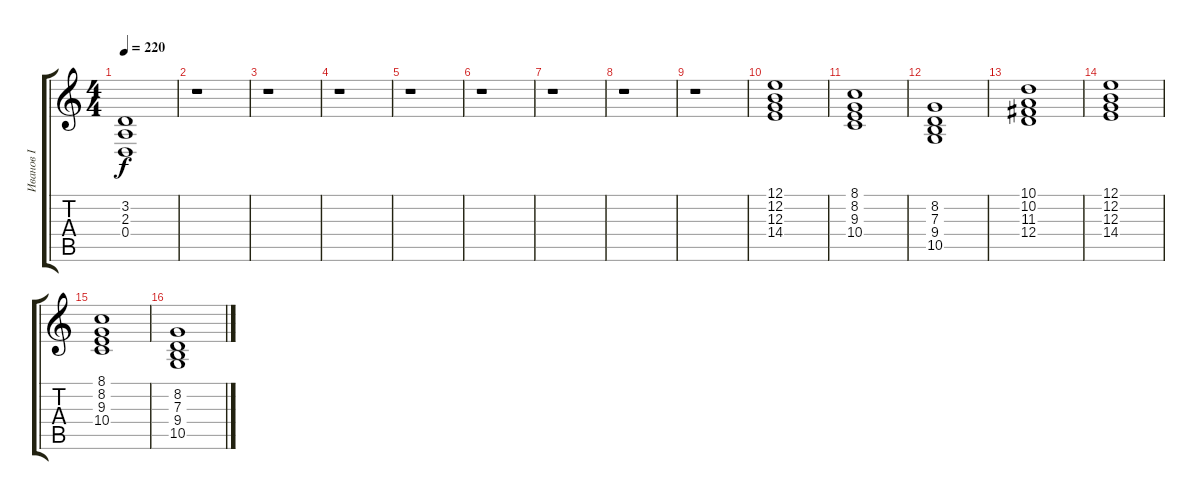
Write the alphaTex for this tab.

\track ("Иванов I" "Иванов I") {instrument stringensemble1}
\staff {score tabs}
\tuning (E4 B3 G3 D3 A2 E2) {hide}
\ts (4 4)
\tempo 220
\clef g2
\ks c
(3.2 2.3 0.4).1{dy f} |
r.1 |
r.1 |
r.1 |
r.1 |
r.1 |
r.1 |
r.1 |
r.1 |
(12.1 12.2 12.3 14.4).1 |
(8.1 8.2 9.3 10.4).1 |
(8.2 7.3 9.4 10.5).1 |
(10.1 10.2 11.3 12.4).1 |
(12.1 12.2 12.3 14.4).1 |
(8.1 8.2 9.3 10.4).1 |
(8.2 7.3 9.4 10.5).1
